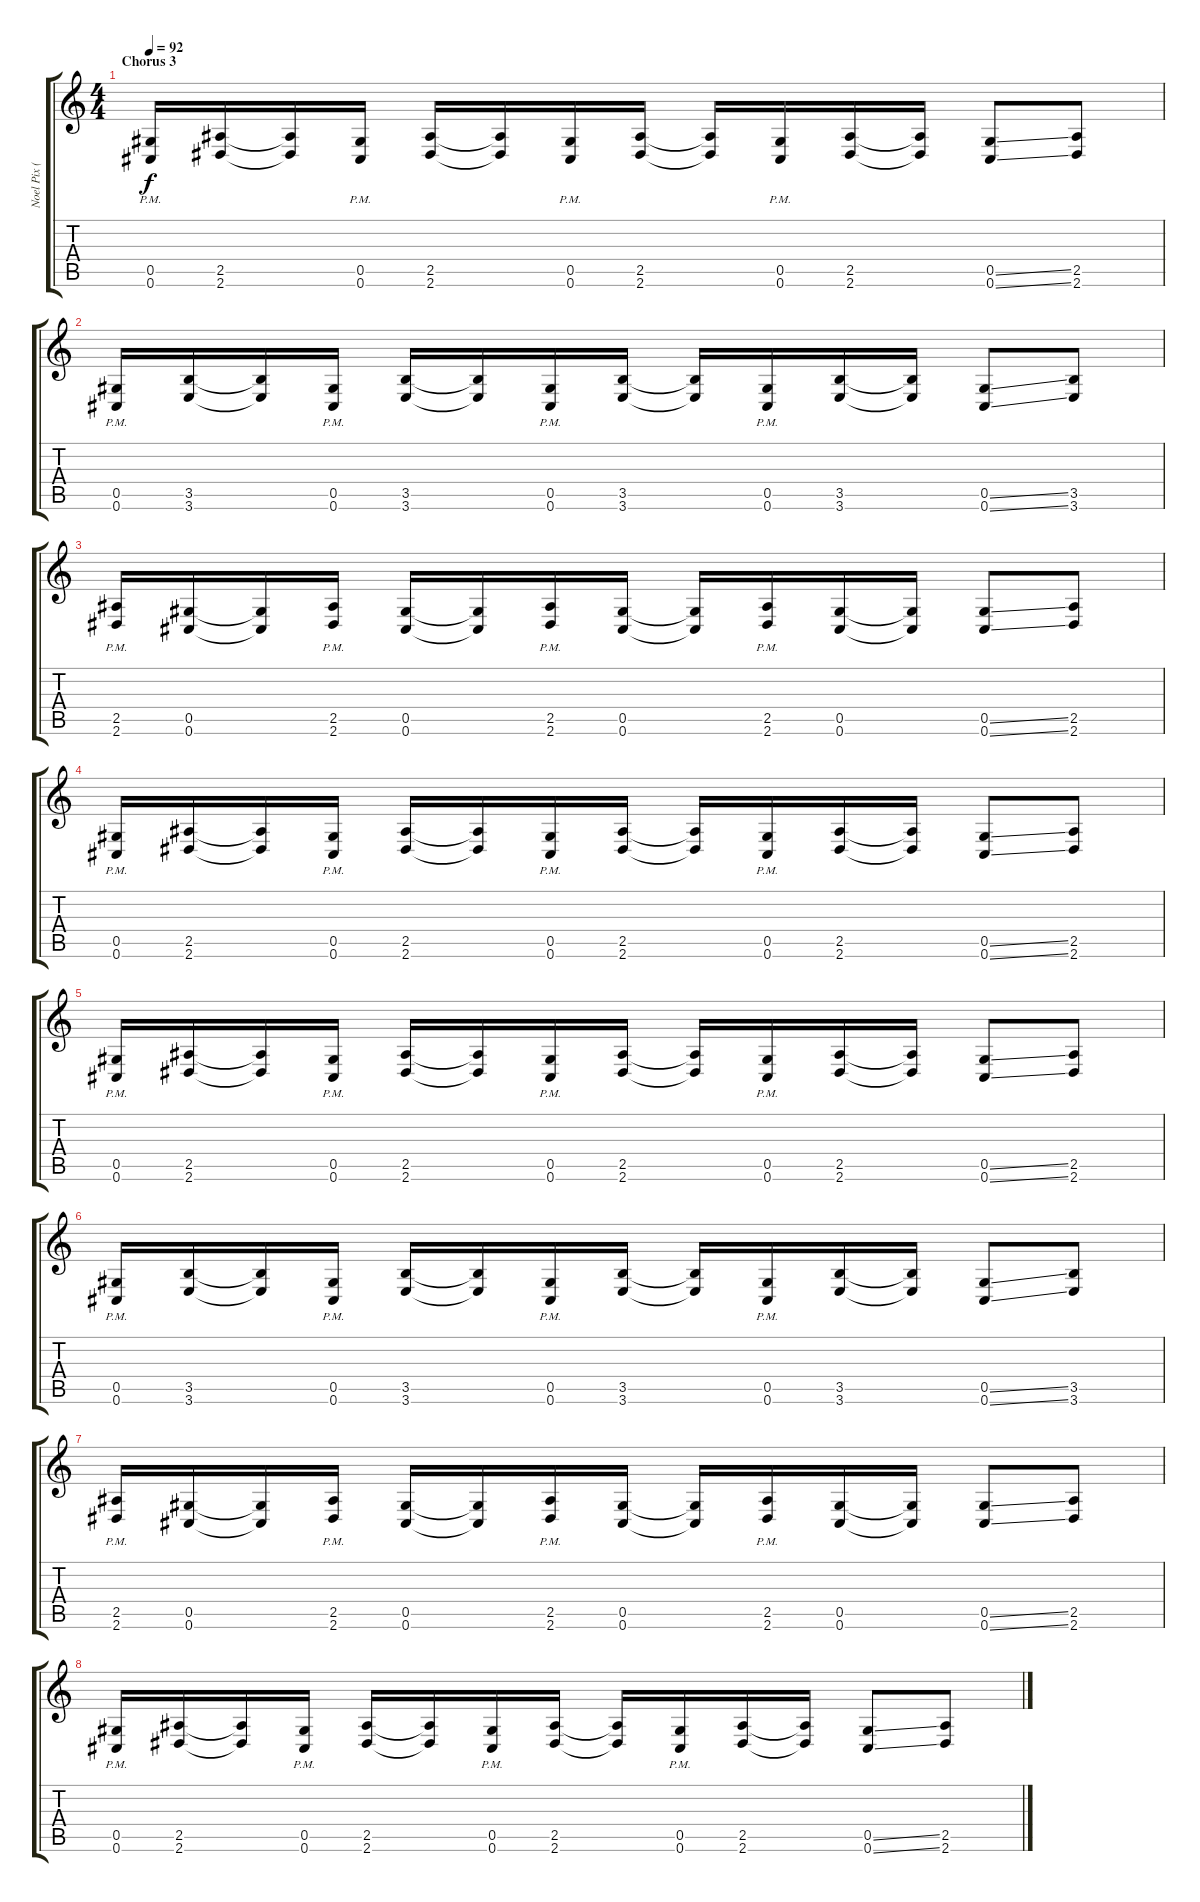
\track ("Noel Pix ( Distortion guitar )" "Noel Pix (") {instrument distortionguitar}
\staff {score tabs}
\tuning (Eb4 Bb3 Gb3 Db3 Ab2 Db2) {hide}
\ts (4 4)
\section ("" "Chorus 3")
\tempo 92
\clef g2
\ks c
(0.5{pm} 0.6{pm}).16{dy f} (2.5 2.6).16 (2.5{t} 2.6{t}).16 (0.5{pm} 0.6{pm}).16 (2.5 2.6).16 (2.5{t} 2.6{t}).16 (0.5{pm} 0.6{pm}).16 (2.5 2.6).16 (2.5{t} 2.6{t}).16 (0.5{pm} 0.6{pm}).16 (2.5 2.6).16 (2.5{t} 2.6{t}).16 (0.5{ss} 0.6{ss}).8 (2.5 2.6).8 |
(0.5{pm} 0.6{pm}).16 (3.5 3.6).16 (3.5{t} 3.6{t}).16 (0.5{pm} 0.6{pm}).16 (3.5 3.6).16 (3.5{t} 3.6{t}).16 (0.5{pm} 0.6{pm}).16 (3.5 3.6).16 (3.5{t} 3.6{t}).16 (0.5{pm} 0.6{pm}).16 (3.5 3.6).16 (3.5{t} 3.6{t}).16 (0.5{ss} 0.6{ss}).8 (3.5 3.6).8 |
(2.5{pm} 2.6{pm}).16 (0.5 0.6).16 (0.5{t} 0.6{t}).16 (2.5{pm} 2.6{pm}).16 (0.5 0.6).16 (0.5{t} 0.6{t}).16 (2.5{pm} 2.6{pm}).16 (0.5 0.6).16 (0.5{t} 0.6{t}).16 (2.5{pm} 2.6{pm}).16 (0.5 0.6).16 (0.5{t} 0.6{t}).16 (0.5{ss} 0.6{ss}).8 (2.5 2.6).8 |
(0.5{pm} 0.6{pm}).16 (2.5 2.6).16 (2.5{t} 2.6{t}).16 (0.5{pm} 0.6{pm}).16 (2.5 2.6).16 (2.5{t} 2.6{t}).16 (0.5{pm} 0.6{pm}).16 (2.5 2.6).16 (2.5{t} 2.6{t}).16 (0.5{pm} 0.6{pm}).16 (2.5 2.6).16 (2.5{t} 2.6{t}).16 (0.5{ss} 0.6{ss}).8 (2.5 2.6).8 |
(0.5{pm} 0.6{pm}).16 (2.5 2.6).16 (2.5{t} 2.6{t}).16 (0.5{pm} 0.6{pm}).16 (2.5 2.6).16 (2.5{t} 2.6{t}).16 (0.5{pm} 0.6{pm}).16 (2.5 2.6).16 (2.5{t} 2.6{t}).16 (0.5{pm} 0.6{pm}).16 (2.5 2.6).16 (2.5{t} 2.6{t}).16 (0.5{ss} 0.6{ss}).8 (2.5 2.6).8 |
(0.5{pm} 0.6{pm}).16 (3.5 3.6).16 (3.5{t} 3.6{t}).16 (0.5{pm} 0.6{pm}).16 (3.5 3.6).16 (3.5{t} 3.6{t}).16 (0.5{pm} 0.6{pm}).16 (3.5 3.6).16 (3.5{t} 3.6{t}).16 (0.5{pm} 0.6{pm}).16 (3.5 3.6).16 (3.5{t} 3.6{t}).16 (0.5{ss} 0.6{ss}).8 (3.5 3.6).8 |
(2.5{pm} 2.6{pm}).16 (0.5 0.6).16 (0.5{t} 0.6{t}).16 (2.5{pm} 2.6{pm}).16 (0.5 0.6).16 (0.5{t} 0.6{t}).16 (2.5{pm} 2.6{pm}).16 (0.5 0.6).16 (0.5{t} 0.6{t}).16 (2.5{pm} 2.6{pm}).16 (0.5 0.6).16 (0.5{t} 0.6{t}).16 (0.5{ss} 0.6{ss}).8 (2.5 2.6).8 |
(0.5{pm} 0.6{pm}).16 (2.5 2.6).16 (2.5{t} 2.6{t}).16 (0.5{pm} 0.6{pm}).16 (2.5 2.6).16 (2.5{t} 2.6{t}).16 (0.5{pm} 0.6{pm}).16 (2.5 2.6).16 (2.5{t} 2.6{t}).16 (0.5{pm} 0.6{pm}).16 (2.5 2.6).16 (2.5{t} 2.6{t}).16 (0.5{ss} 0.6{ss}).8 (2.5 2.6).8
